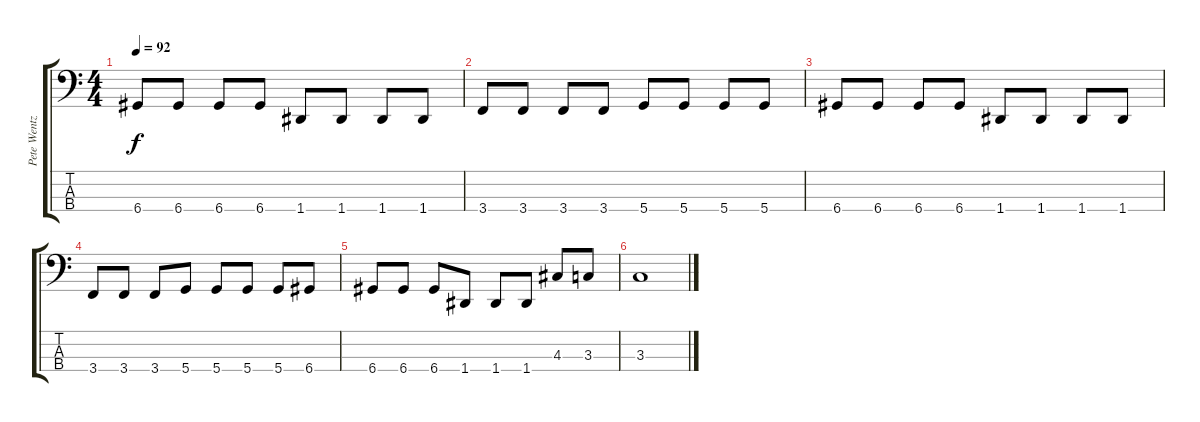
\track ("Pete Wentz (Bass)" "Pete Wentz") {instrument electricbasspick}
\staff {score tabs}
\tuning (G2 D2 A1 D1) {hide}
\ts (4 4)
\tempo 92
\clef f4
\ks c
6.4.8{dy f} 6.4.8 6.4.8 6.4.8 1.4.8 1.4.8 1.4.8 1.4.8 |
3.4.8 3.4.8 3.4.8 3.4.8 5.4.8 5.4.8 5.4.8 5.4.8 |
6.4.8 6.4.8 6.4.8 6.4.8 1.4.8 1.4.8 1.4.8 1.4.8 |
3.4.8 3.4.8 3.4.8 5.4.8 5.4.8 5.4.8 5.4.8 6.4.8 |
6.4.8 6.4.8 6.4.8 1.4.8 1.4.8 1.4.8 4.3.8 3.3.8 |
3.3.1
